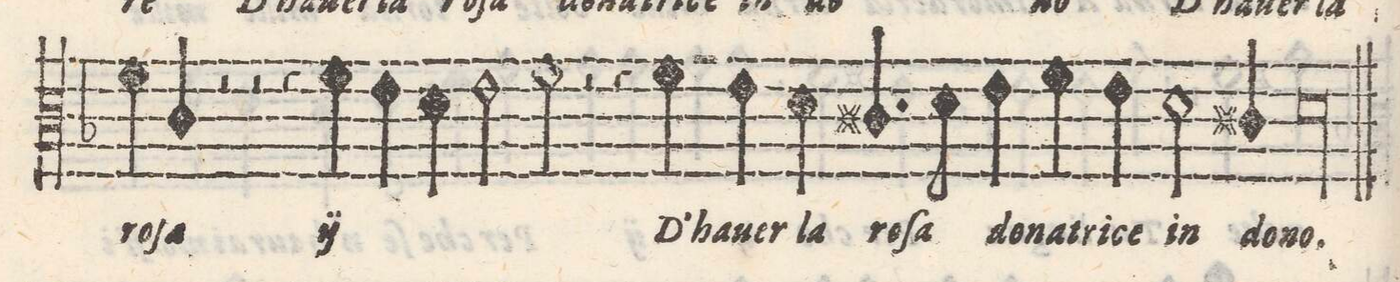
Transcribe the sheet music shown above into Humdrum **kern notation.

**kern	**text
*I"Alto	*
*clefC3	*
*k[b-]	*
*met(C)	*
*M2/1	*
4f\	ro-
4cny/	-ſa
2r	.
2r	.
4r	.
*	*ij
4f\	D'ha-
=29-	=29-
4e\	-uer
4d\	la
2e\	ro-
2f\	-sa
2r	.
=30-	=30-
4r	.
4f\	D'ha-
4e\	-uer
4d\	la
4.c#X/	ro-
8d\	-ſa
*	*Xij
4e\	do-
4f\	-na-
=31-	=31-
4e\	-tri-
2d\	-ce in
4c#X/	do-
00d	-no.
=32-	=32-
=33-	=33-
1r	.
=-	=-
*-	*-
